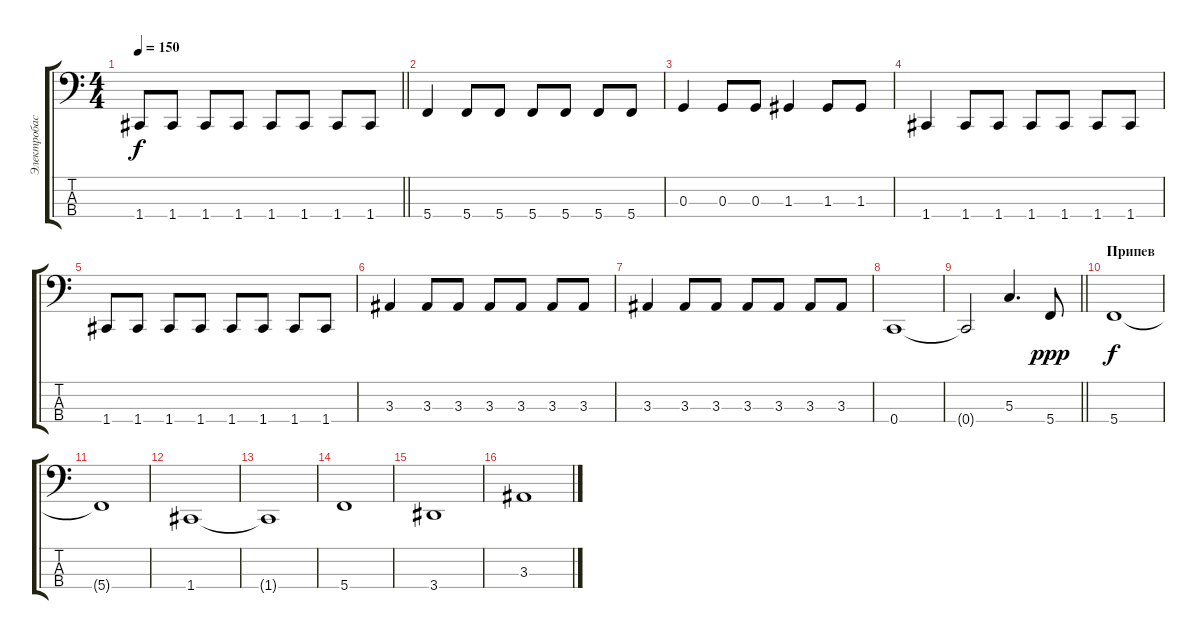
\track ("Электробасист" "Электробас") {instrument electricbasspick}
\staff {score tabs}
\tuning (F2 C2 G1 C1) {hide}
\ts (4 4)
\tempo 150
\clef f4
\barLineRight lightlight
\ks c
1.4.8{dy f} 1.4.8 1.4.8 1.4.8 1.4.8 1.4.8 1.4.8 1.4.8 |
\section ("" "")
5.4.4 5.4.8 5.4.8 5.4.8 5.4.8 5.4.8 5.4.8 |
0.3.4 0.3.8 0.3.8 1.3.4 1.3.8 1.3.8 |
1.4.4 1.4.8 1.4.8 1.4.8 1.4.8 1.4.8 1.4.8 |
1.4.8 1.4.8 1.4.8 1.4.8 1.4.8 1.4.8 1.4.8 1.4.8 |
3.3.4 3.3.8 3.3.8 3.3.8 3.3.8 3.3.8 3.3.8 |
3.3.4 3.3.8 3.3.8 3.3.8 3.3.8 3.3.8 3.3.8 |
0.4.1 |
\barLineRight lightlight
0.4{t}.2 5.3.4{d} 5.4.8{dy ppp} |
\section ("" "Припев")
5.4.1{dy f} |
5.4{t}.1 |
1.4.1 |
1.4{t}.1 |
5.4.1 |
3.4.1 |
3.3.1
